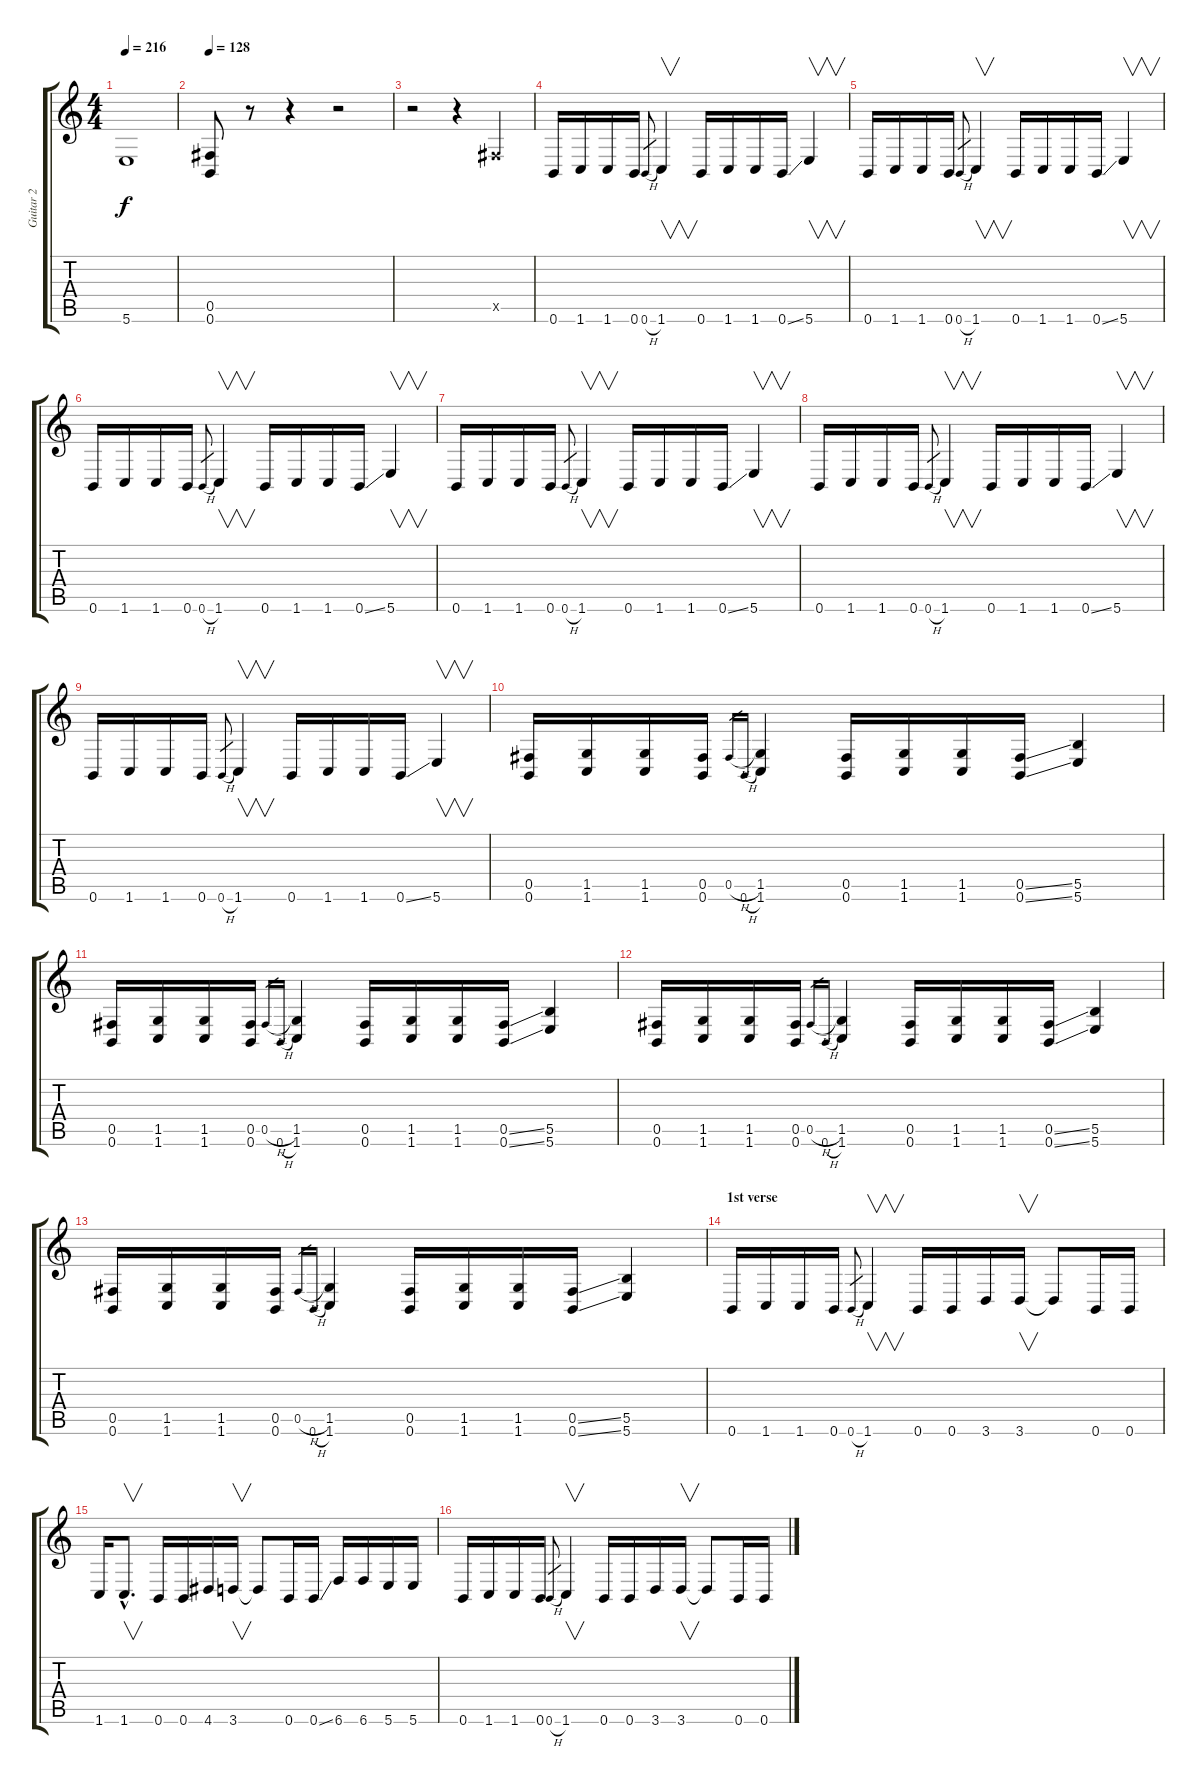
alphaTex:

\track ("Guitar 2" "Guitar 2") {instrument distortionguitar}
\staff {score tabs}
\tuning (Db4 Ab3 E3 B2 Gb2 B1) {hide}
\ts (4 4)
\tempo 216
\clef g2
\ks c
5.6{t}.1{dy f} |
\tempo 128
(0.5 0.6).8 r.8 r.4 r.2 |
r.2 r.4 0.5{x}.4 |
0.6.16 1.6.16 1.6.16 0.6.16 0.6{h}.8{gr} 1.6.4{v} 0.6.16 1.6.16 1.6.16 0.6{ss}.16 5.6.4{v} |
0.6.16 1.6.16 1.6.16 0.6.16 0.6{h}.8{gr} 1.6.4{v} 0.6.16 1.6.16 1.6.16 0.6{ss}.16 5.6.4{v} |
0.6.16 1.6.16 1.6.16 0.6.16 0.6{h}.8{gr} 1.6.4{v} 0.6.16 1.6.16 1.6.16 0.6{ss}.16 5.6.4{v} |
0.6.16 1.6.16 1.6.16 0.6.16 0.6{h}.8{gr} 1.6.4{v} 0.6.16 1.6.16 1.6.16 0.6{ss}.16 5.6.4{v} |
0.6.16 1.6.16 1.6.16 0.6.16 0.6{h}.8{gr} 1.6.4{v} 0.6.16 1.6.16 1.6.16 0.6{ss}.16 5.6.4{v} |
0.6.16 1.6.16 1.6.16 0.6.16 0.6{h}.8{gr} 1.6.4{v} 0.6.16 1.6.16 1.6.16 0.6{ss}.16 5.6.4{v} |
(0.5 0.6).16 (1.5 1.6).16 (1.5 1.6).16 (0.5 0.6).16 0.5{h}.16{gr} 0.6{h}.16{gr} (1.5 1.6).4 (0.5 0.6).16 (1.5 1.6).16 (1.5 1.6).16 (0.5{ss} 0.6{ss}).16 (5.5 5.6).4 |
(0.5 0.6).16 (1.5 1.6).16 (1.5 1.6).16 (0.5 0.6).16 0.5{h}.16{gr} 0.6{h}.16{gr} (1.5 1.6).4 (0.5 0.6).16 (1.5 1.6).16 (1.5 1.6).16 (0.5{ss} 0.6{ss}).16 (5.5 5.6).4 |
(0.5 0.6).16 (1.5 1.6).16 (1.5 1.6).16 (0.5 0.6).16 0.5{h}.16{gr} 0.6{h}.16{gr} (1.5 1.6).4 (0.5 0.6).16 (1.5 1.6).16 (1.5 1.6).16 (0.5{ss} 0.6{ss}).16 (5.5 5.6).4 |
(0.5 0.6).16 (1.5 1.6).16 (1.5 1.6).16 (0.5 0.6).16 0.5{h}.16{gr} 0.6{h}.16{gr} (1.5 1.6).4 (0.5 0.6).16 (1.5 1.6).16 (1.5 1.6).16 (0.5{ss} 0.6{ss}).16 (5.5 5.6).4 |
\section ("" "1st verse")
0.6.16 1.6.16 1.6.16 0.6.16 0.6{h}.8{gr} 1.6.4{v} 0.6.16 0.6.16 3.6.16 3.6.16{v} 3.6{t}.8 0.6.16 0.6.16 |
1.6.16 1.6{hac}.8{v d} 0.6.16 0.6.16 4.6.16 3.6.16{v} 3.6{t}.8 0.6.16 0.6{ss}.16 6.6.16 6.6.16 5.6.16 5.6.16 |
0.6.16 1.6.16 1.6.16 0.6.16 0.6{h}.8{gr} 1.6.4{v} 0.6.16 0.6.16 3.6.16 3.6.16{v} 3.6{t}.8 0.6.16 0.6.16
